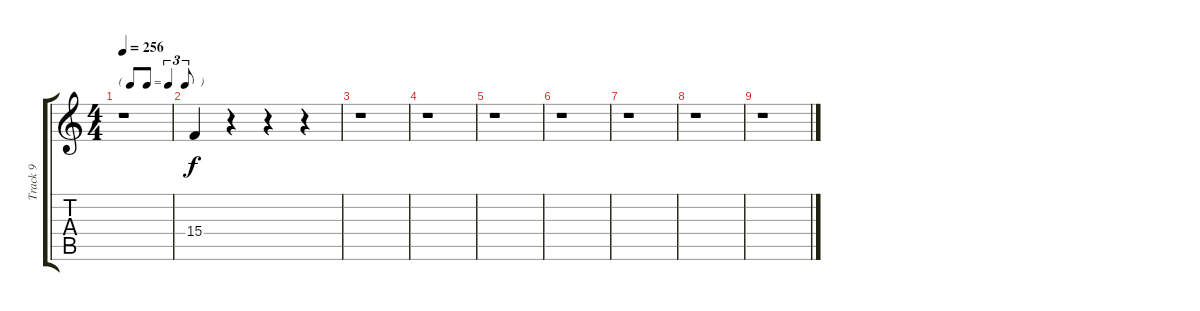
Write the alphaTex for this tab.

\track ("Track 9" "Track 9") {instrument altosax}
\staff {score tabs}
\tuning (E4 B3 G3 D3 A2 E2) {hide}
\ts (4 4)
\tf triplet8th
\tempo 256
\clef g2
\ks c
r.1{dy f} |
15.4.4 r.4 r.4 r.4 |
r.1 |
r.1 |
r.1 |
r.1 |
r.1 |
r.1 |
r.1
